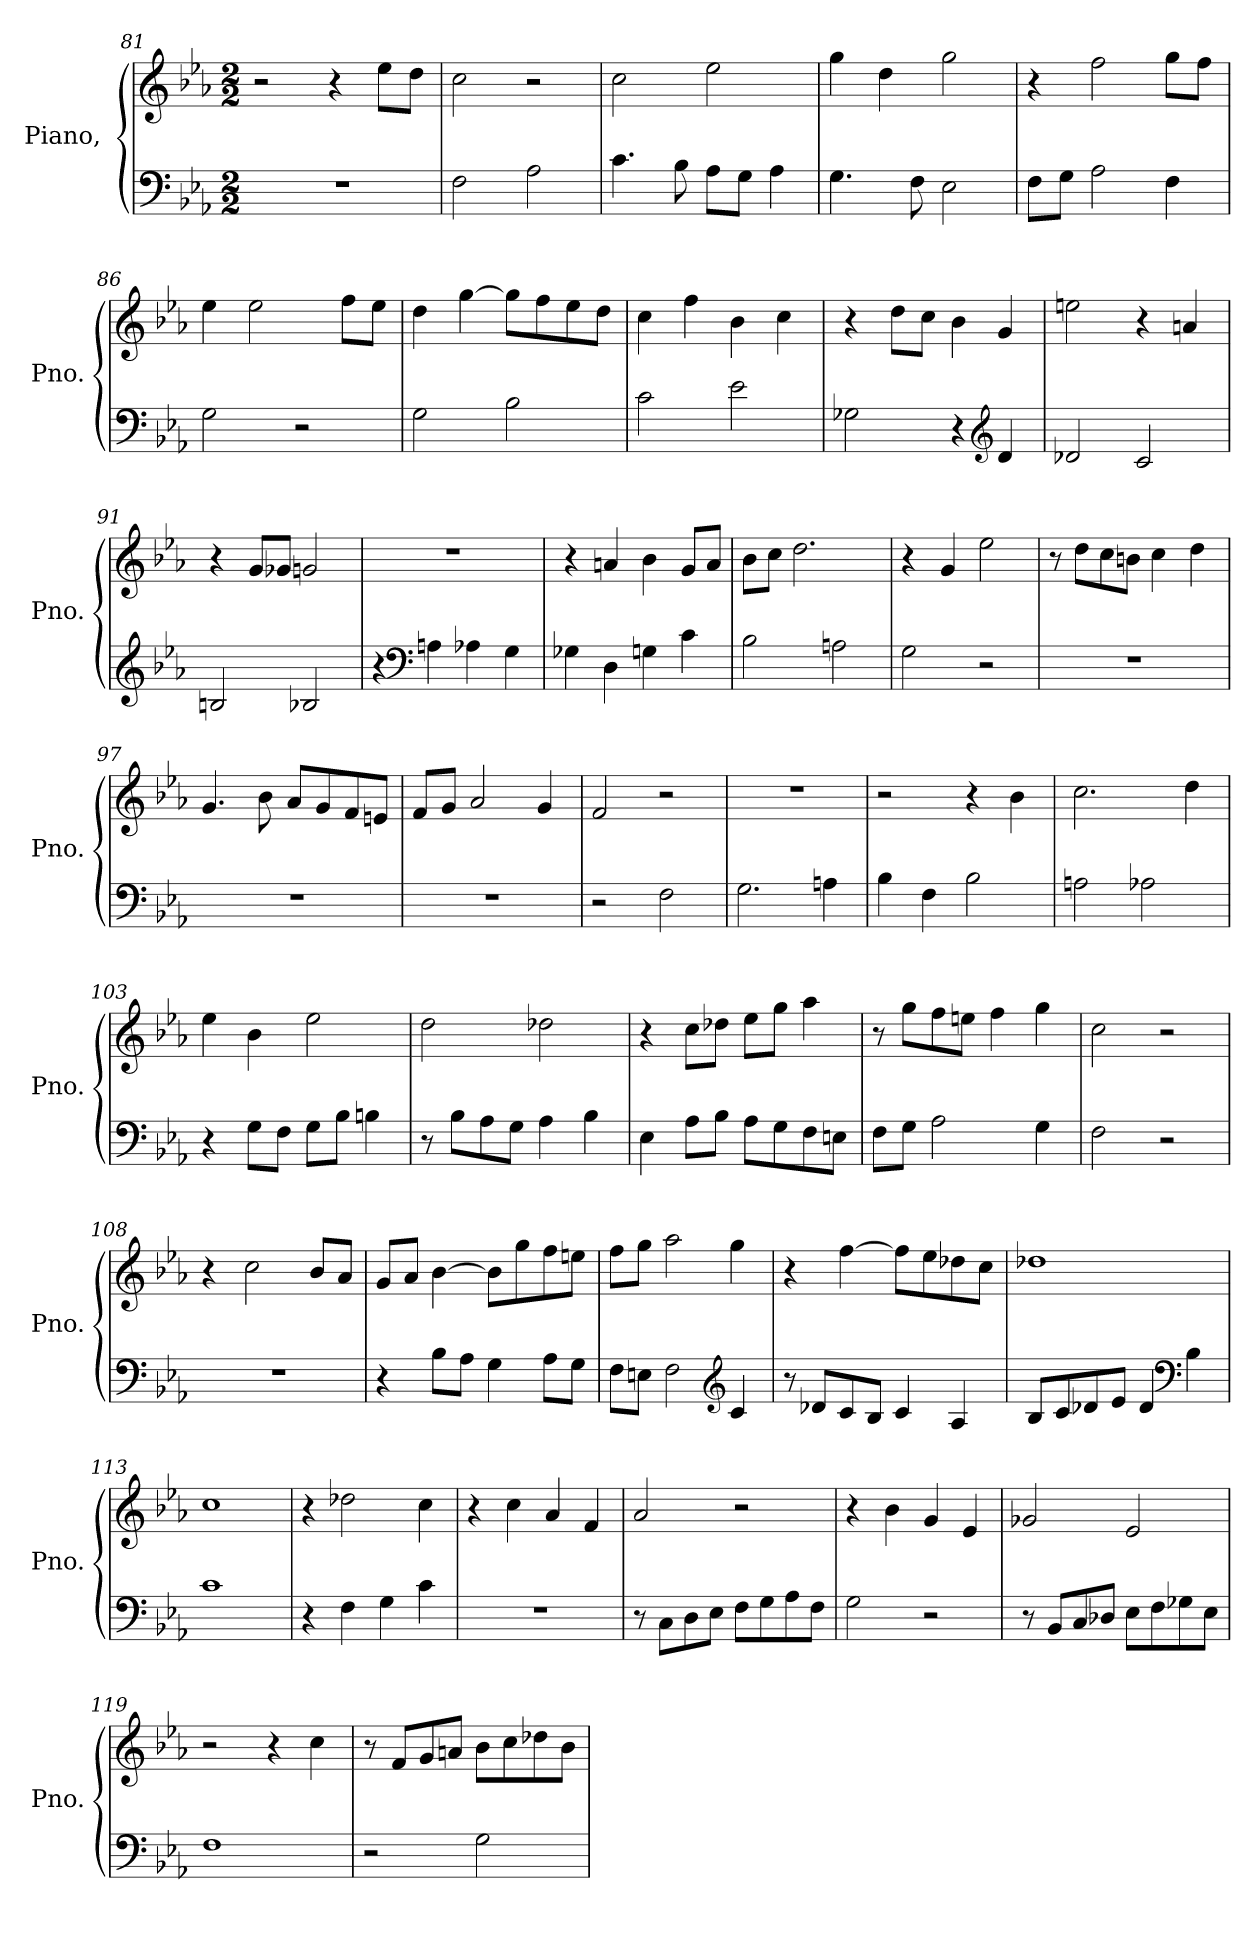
**kern	**kern
*part2	*part1
*staff2	*staff1
*I"Piano, \new	*I"Piano, \new
*I'Pno.	*I'Pno.
*clefF4	*clefG2
*k[b-e-a-]	*k[b-e-a-]
*M2/2	*M2/2
=81	=81
1r	2r
.	4r
.	8ee-\L
.	8dd\J
=82	=82
2F\	2cc\
2A-\	2r
=83	=83
4.c\	2cc\
8B-\	.
8A-\L	2ee-\
8G\J	.
4A-\	.
!!LO:LB:g=z
=84	=84
4.G\	4gg\
.	4dd\
8F\	.
2E-\	2gg\
=85	=85
8F\L	4r
8G\J	.
2A-\	2ff\
4F\	8gg\L
.	8ff\J
=86	=86
2G\	4ee-\
.	2ee-\
2r	.
.	8ff\L
.	8ee-\J
=87	=87
2G\	4dd\
.	[4gg\
2B-\	8gg\L]
.	8ff\
.	8ee-\
.	8dd\J
=88	=88
2c\	4cc\
.	4ff\
2e-\	4b-\
.	4cc\
=89	=89
2G-X\	4r
.	8dd\L
.	8cc\J
4r	4b-\
*clefG2	*
4d/	4g/
=90	=90
2d-X/	2een\
2c/	4r
.	4an/
!!LO:PB:g=z
=91	=91
2Bn/	4r
.	8g/L
.	8g-X/J
2B-X/	2gn/
=92	=92
4r	1r
*clefF4	*
4An\	.
4A-X\	.
4G\	.
=93	=93
4G-X\	4r
4D\	4an/
4Gn\	4b-\
4c\	8g/L
.	8a/J
=94	=94
2B-\	8b-\L
.	8cc\J
.	2.dd\
2An\	.
=95	=95
2G\	4r
.	4g/
2r	2ee-\
=96	=96
1r	8r
.	8dd\L
.	8cc\
.	8bn\J
.	4cc\
.	4dd\
!!LO:LB:g=z
=97	=97
1r	4.g/
.	8b-\
.	8a-/L
.	8g/
.	8f/
.	8en/J
=98	=98
1r	8f/L
.	8g/J
.	2a-/
.	4g/
=99	=99
2r	2f/
2F\	2r
=100	=100
2.G\	1r
4An\	.
=101	=101
4B-\	2r
4F\	.
2B-\	4r
.	4b-\
=102	=102
2An\	2.cc\
2A-X\	.
.	4dd\
=103	=103
4r	4ee-\
8G\L	4b-\
8F\J	.
8G\L	2ee-\
8B-\J	.
4Bn\	.
!!LO:LB:g=z
=104	=104
8r	2dd\
8B-\L	.
8A-\	.
8G\J	.
4A-\	2dd-X\
4B-\	.
=105	=105
4E-\	4r
8A-\L	8cc\L
8B-\J	8dd-X\J
8A-\L	8ee-\L
8G\	8gg\J
8F\	4aa-\
8En\J	.
=106	=106
8F\L	8r
8G\J	8gg\L
2A-\	8ff\
.	8een\J
.	4ff\
4G\	4gg\
=107	=107
2F\	2cc\
2r	2r
=108	=108
1r	4r
.	2cc\
.	8b-/L
.	8a-/J
=109	=109
4r	8g/L
.	8a-/J
8B-\L	[4b-\
8A-\J	.
4G\	8b-\L]
.	8gg\
8A-\L	8ff\
8G\J	8een\J
!!LO:LB:g=z
=110	=110
8F\L	8ff\L
8En\J	8gg\J
2F\	2aa-\
*clefG2	*
4c/	4gg\
=111	=111
8r	4r
8d-X/L	.
8c/	[4ff\
8B-/J	.
4c/	8ff\L]
.	8ee-\
4A-/	8dd-X\
.	8cc\J
=112	=112
8B-/L	1dd-X
8c/	.
8d-X/	.
8e-/J	.
4d-/	.
*clefF4	*
4B-\	.
=113	=113
1c	1cc
=114	=114
4r	4r
4F\	2dd-X\
4G\	.
4c\	4cc\
=115	=115
1r	4r
.	4cc\
.	4a-/
.	4f/
!!LO:LB:g=z
=116	=116
8r	2a-/
8C\L	.
8D\	.
8E-\J	.
8F\L	2r
8G\	.
8A-\	.
8F\J	.
=117	=117
2G\	4r
.	4b-\
2r	4g/
.	4e-/
=118	=118
8r	2g-X/
8BB-/L	.
8C/	.
8D-X/J	.
8E-\L	2e-/
8F\	.
8G-X\	.
8E-\J	.
=119	=119
1F	2r
.	4r
.	4cc\
=120	=120
2r	8r
.	8f/L
.	8g/
.	8an/J
2G\	8b-\L
.	8cc\
.	8dd-X\
.	8b-\J
=	=
*-	*-
